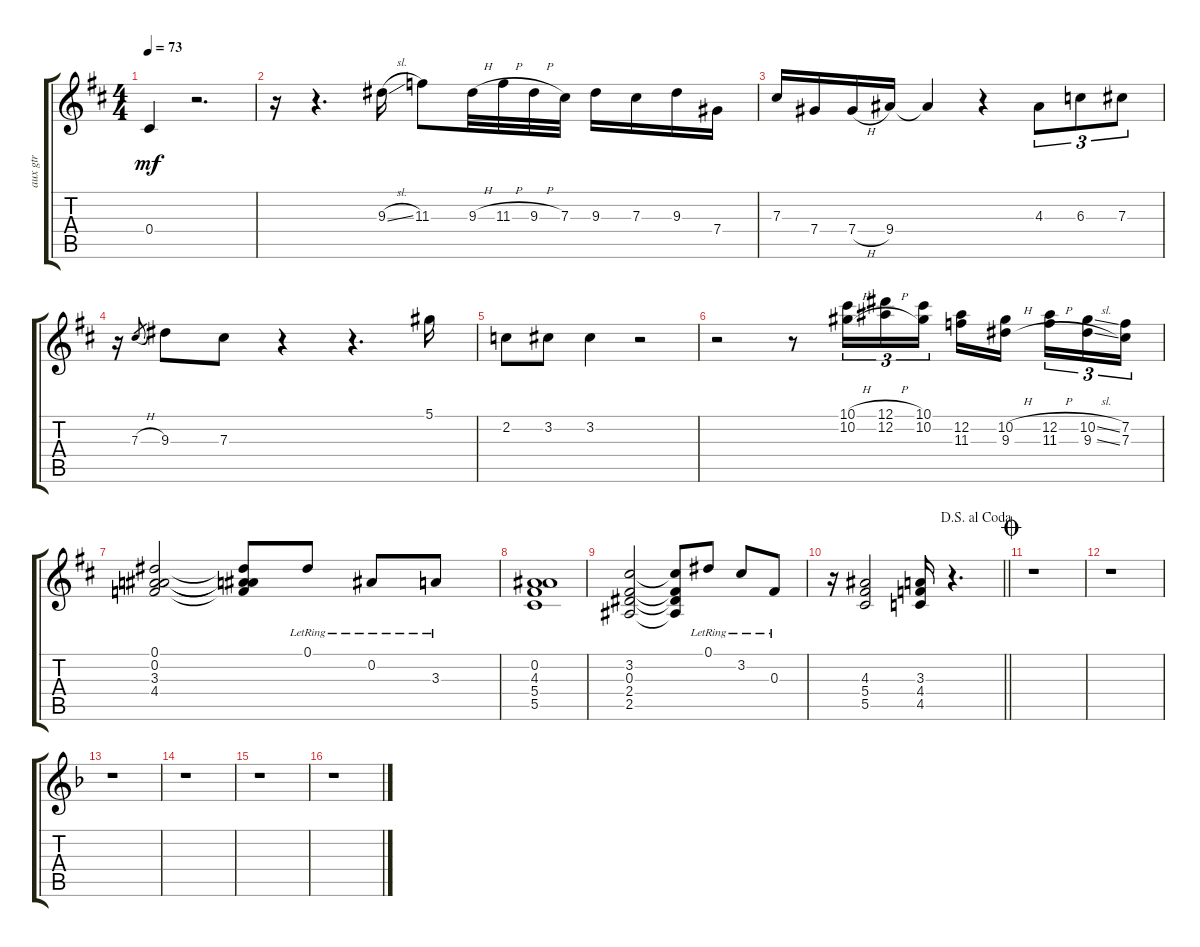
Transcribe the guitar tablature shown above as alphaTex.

\track ("aux gtr" "aux gtr") {instrument overdrivenguitar}
\staff {score tabs}
\tuning (Eb4 Bb3 Gb3 Db3 Ab2 Eb2) {hide}
\ts (4 4)
\tempo 73
\clef g2
\ks d
0.4{t}.4{dy mf} r.2{d} |
r.16 r.4{d} 9.3{sl}.16 11.3.8 9.3{h}.32 11.3{h}.32 9.3{h}.32 7.3.32 9.3.16 7.3.16 9.3.16 7.4.16 |
7.3.16 7.4.16 7.4{h}.16 9.4.16 9.4{t}.4 r.4 4.3.8{tu (3 2)} 6.3.8{tu (3 2)} 7.3.8{tu (3 2)} |
r.16 7.3{h}.8{gr} 9.3.8 7.3.8 r.4 r.4{d} 5.1.16 |
2.2.8 3.2.8 3.2.4 r.2 |
r.2 r.8 (10.1{h} 10.2{h}).16{tu (3 2)} (12.1{h} 12.2{h}).16{tu (3 2)} (10.1 10.2).16{tu (3 2)} (12.2 11.3).16 (10.2{h} 9.3{h}).16{beam splitsecondary} (12.2{h} 11.3{h}).16{tu (3 2)} (10.2{sl} 9.3{sl}).16{tu (3 2)} (7.2 7.3).16{tu (3 2)} |
(0.1 0.2 3.3 4.4).2 (0.1{t} 0.2{t} 3.3{t} 4.4{t}).8 0.1{lr}.8 0.2{lr}.8 3.3{lr}.8 |
(0.2 4.3 5.4 5.5).1 |
(3.2 0.3 2.4 2.5).2 (3.2{t} 0.3{t} 2.4{t} 2.5{t}).8 0.1{lr}.8 3.2{lr}.8 0.3{lr}.8 |
\jump dalsegnoalcoda
\barLineRight lightlight
r.16 (4.3 5.4 5.5).2 (3.3 4.4 4.5).16 r.4{d} |
\jump coda
r.1 |
r.1 |
\ks f
r.1 |
r.1 |
r.1 |
r.1
